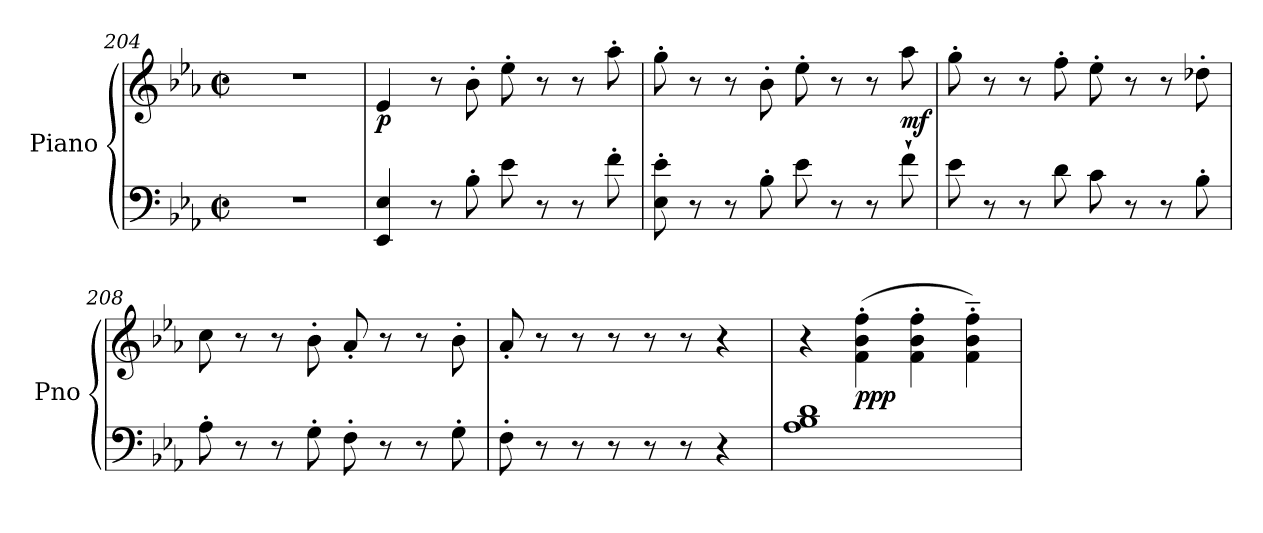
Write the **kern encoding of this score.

**kern	**kern	**dynam
*part1	*part1	*part1
*staff2	*staff1	*staff1/2
*I"Piano	*	*
*I'Pno	*	*
*clefF4	*clefG2	*
*k[b-e-a-]	*k[b-e-a-]	*
*M2/2	*M2/2	*
*met(c|)	*met(c|)	*
=204	=204	=204
1r	1r	.
!!LO:PB:g=z
=205	=205	=205
!	!	!LO:DY:b
4EE-/ 4E-/	4e-/	p
8r	8r	.
8B-'\	8b-'\	.
8e-\	8ee-'\	.
8r	8r	.
8r	8r	.
8f'\	8aa-'\	.
=206	=206	=206
8E-\' 8e-\'	8gg'\	.
8r	8r	.
8r	8r	.
8B-'\	8b-'\	.
8e-\	8ee-'\	.
8r	8r	.
8r	8r	.
!	!	!LO:DY:b
8f''\	8aa-\	mf
=207	=207	=207
8e-\	8gg'\	.
8r	8r	.
8r	8r	.
8d\	8ff'\	.
8c\	8ee-'\	.
8r	8r	.
8r	8r	.
8B-'\	8dd-X'\	.
!!LO:LB:g=z
=208	=208	=208
8A-'\	8cc\	.
8r	8r	.
8r	8r	.
8G'\	8b-'\	.
8F'\	8a-'/	.
8r	8r	.
8r	8r	.
8G'\	8b-'\	.
=209	=209	=209
8F'\	8a-'/	.
8r	8r	.
8r	8r	.
8r	8r	.
8r	8r	.
8r	8r	.
4r	4r	.
=210	=210	=210
1A- 1B- 1d	4r	.
!	!	!LO:DY:b
!	!	!LO:DY:n=1:b
.	(>4f\' 4b-\' 4ff\'	pp p
.	4f\' 4b-\' 4ff\'	.
.	4f\'~ 4b-\'~ 4ff\'~)	.
=	=	=
*-	*-	*-
